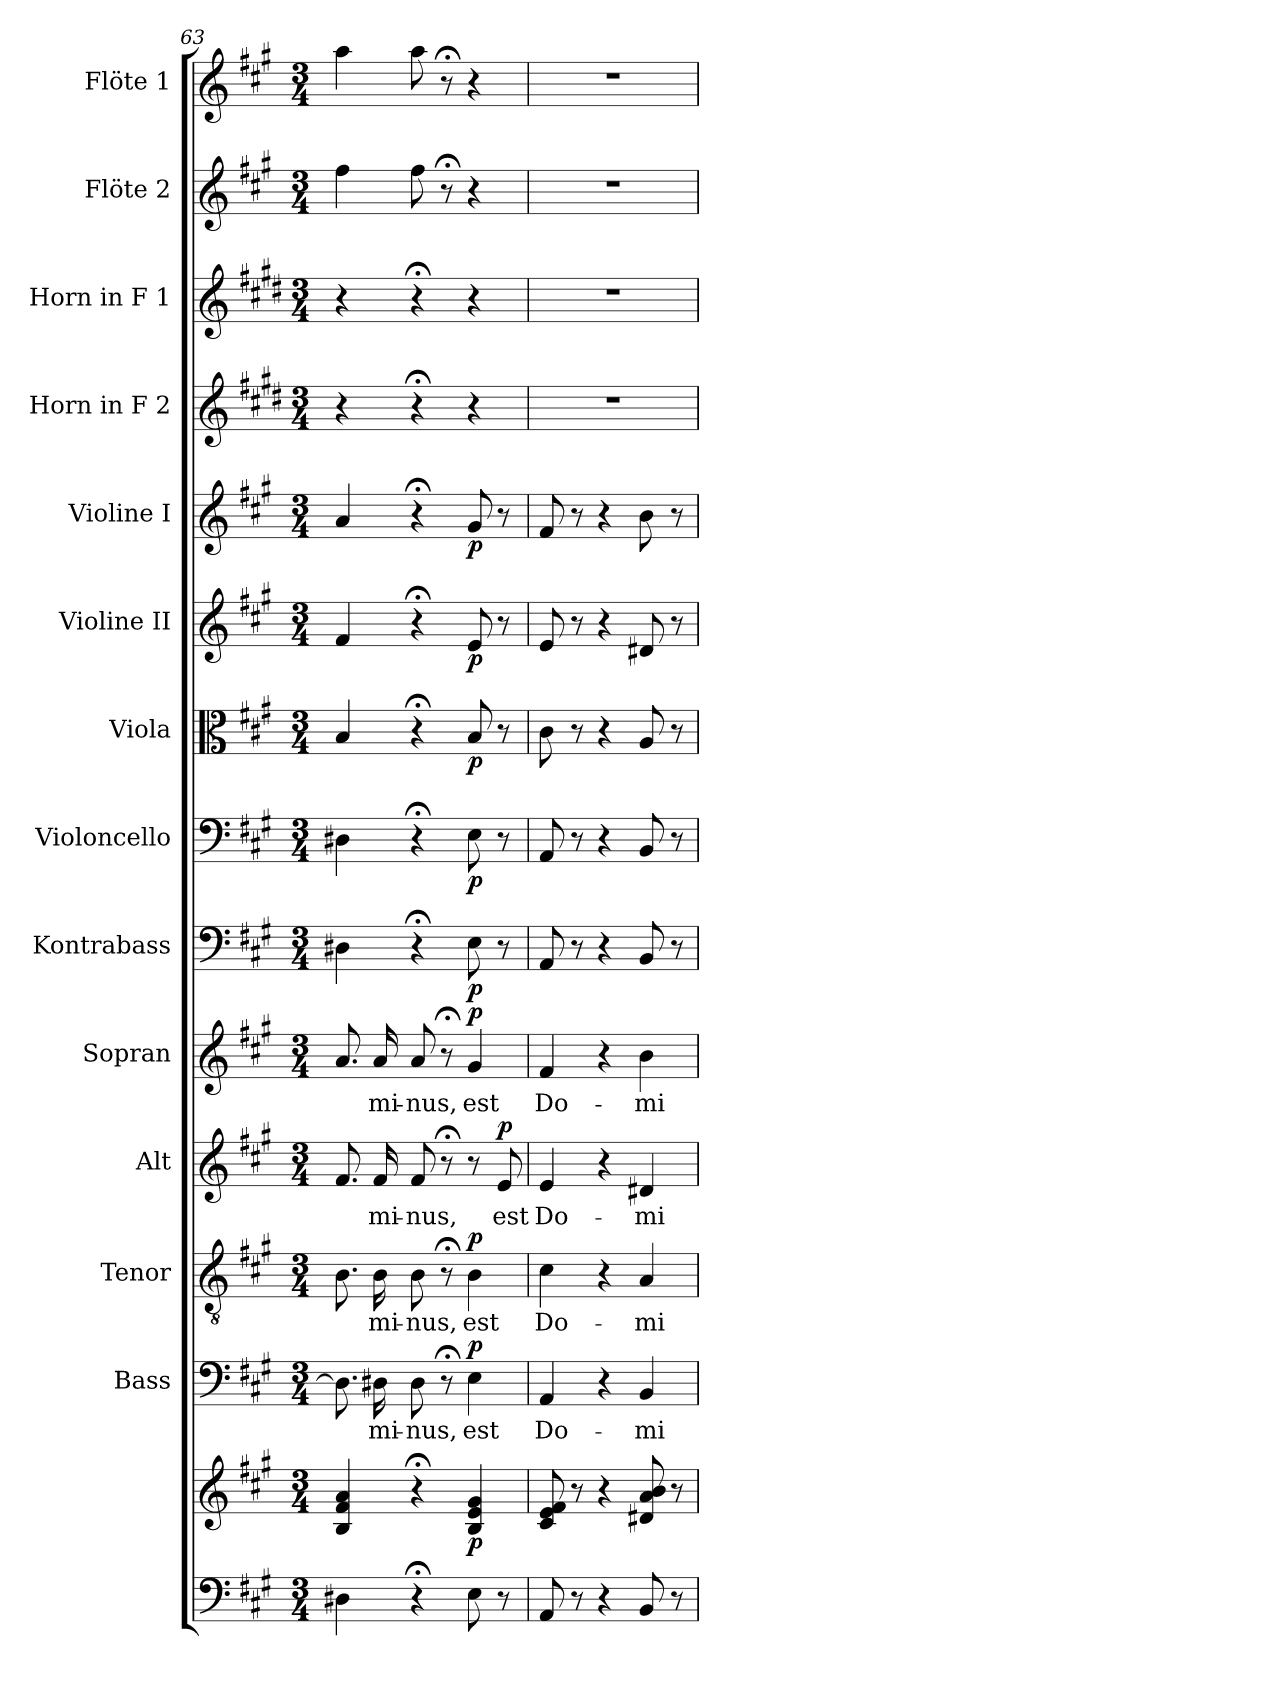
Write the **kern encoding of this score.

**kern	**kern	**dynam	**kern	**text	**dynam	**kern	**text	**dynam	**kern	**text	**dynam	**kern	**text	**dynam	**kern	**dynam	**kern	**dynam	**kern	**dynam	**kern	**dynam	**kern	**dynam	**kern	**kern	**kern	**kern
*part14	*part14	*part14	*part13	*part13	*part13	*part12	*part12	*part12	*part11	*part11	*part11	*part10	*part10	*part10	*part9	*part9	*part8	*part8	*part7	*part7	*part6	*part6	*part5	*part5	*part4	*part3	*part2	*part1
*staff15	*staff14	*staff14/15	*staff13	*staff13	*staff13	*staff12	*staff12	*staff12	*staff11	*staff11	*staff11	*staff10	*staff10	*staff10	*staff9	*staff9	*staff8	*staff8	*staff7	*staff7	*staff6	*staff6	*staff5	*staff5	*staff4	*staff3	*staff2	*staff1
*	*	*	*I"Bass	*	*	*I"Tenor	*	*	*I"Alt	*	*	*I"Sopran	*	*	*I"Kontrabass	*	*I"Violoncello	*	*I"Viola	*	*I"Violine II	*	*I"Violine I	*	*I"Horn in F 2	*I"Horn in F 1	*I"Flöte 2	*I"Flöte 1
*	*	*	*I'B.	*	*	*I'T.	*	*	*I'A.	*	*	*I'S.	*	*	*I'Kb.	*	*I'Vc.	*	*I'Vla.	*	*I'Vl. II	*	*I'Vl. I	*	*	*	*I'Fl. 2	*I'Fl. 1
*clefF4	*clefG2	*	*clefF4	*	*	*clefGv2	*	*	*clefG2	*	*	*clefG2	*	*	*clefF4	*	*clefF4	*	*clefC3	*	*clefG2	*	*clefG2	*	*clefG2	*clefG2	*clefG2	*clefG2
*	*	*	*	*	*	*	*	*	*	*	*	*	*	*	*ITrd7c12	*	*	*	*	*	*	*	*	*	*ITrd4c7	*ITrd4c7	*	*
*k[f#c#g#]	*k[f#c#g#]	*	*k[f#c#g#]	*	*	*k[f#c#g#]	*	*	*k[f#c#g#]	*	*	*k[f#c#g#]	*	*	*k[f#c#g#]	*	*k[f#c#g#]	*	*k[f#c#g#]	*	*k[f#c#g#]	*	*k[f#c#g#]	*	*k[f#c#g#]	*k[f#c#g#]	*k[f#c#g#]	*k[f#c#g#]
*A:	*A:	*	*A:	*	*	*A:	*	*	*A:	*	*	*A:	*	*	*A:	*	*A:	*	*A:	*	*A:	*	*A:	*	*A:	*A:	*A:	*A:
*M3/4	*M3/4	*	*M3/4	*	*	*M3/4	*	*	*M3/4	*	*	*M3/4	*	*	*M3/4	*	*M3/4	*	*M3/4	*	*M3/4	*	*M3/4	*	*M3/4	*M3/4	*M3/4	*M3/4
=63	=63	=63	=63	=63	=63	=63	=63	=63	=63	=63	=63	=63	=63	=63	=63	=63	=63	=63	=63	=63	=63	=63	=63	=63	=63	=63	=63	=63
4D#X\	4B/ 4f#/ 4a/	.	8.D#\]	.	.	8.B\	.	.	8.f#/	.	.	8.a/	.	.	4DD#X\	.	4D#X\	.	4B/	.	4f#/	.	4a/	.	4r	4r	4ff#\	4aa\
!	!	!	!	!LO:LY:b	!	!	!LO:LY:b	!	!	!LO:LY:b	!	!	!LO:LY:b	!	!	!	!	!	!	!	!	!	!	!	!	!	!	!
.	.	.	16D#X\	-mi-	.	16B\	-mi-	.	16f#/	-mi-	.	16a/	-mi-	.	.	.	.	.	.	.	.	.	.	.	.	.	.	.
!	!	!	!	!LO:LY:b	!	!	!LO:LY:b	!	!	!LO:LY:b	!	!	!LO:LY:b	!	!	!	!	!	!	!	!	!	!	!	!	!	!	!
4r;<	4r;<	.	8D#\	-nus,	.	8B\	-nus,	.	8f#/	-nus,	.	8a/	-nus,	.	4r;<	.	4r;<	.	4r;<	.	4r;<	.	4r;<	.	4r;<	4r;<	8ff#\	8aa\
.	.	.	8r;<	.	.	8r;<	.	.	8r;<	.	.	8r;<	.	.	.	.	.	.	.	.	.	.	.	.	.	.	8r;<	8r;<
!	!	!LO:DY:b	!	!LO:LY:b	!LO:DY:a	!	!LO:LY:b	!LO:DY:a	!	!	!	!	!LO:LY:b	!LO:DY:a	!	!LO:DY:b	!	!LO:DY:b	!	!LO:DY:b	!	!LO:DY:b	!	!LO:DY:b	!	!	!	!
8E\	4B/ 4e/ 4g#/	p	4E\	est	p	4B\	est	p	8r	.	.	4g#/	est	p	8EE\	p	8E\	p	8B/	p	8e/	p	8g#/	p	4r	4r	4r	4r
!	!	!	!	!	!	!	!	!	!	!LO:LY:b	!LO:DY:a	!	!	!	!	!	!	!	!	!	!	!	!	!	!	!	!	!
8r	.	.	.	.	.	.	.	.	8e/	est	p	.	.	.	8r	.	8r	.	8r	.	8r	.	8r	.	.	.	.	.
=64	=64	=64	=64	=64	=64	=64	=64	=64	=64	=64	=64	=64	=64	=64	=64	=64	=64	=64	=64	=64	=64	=64	=64	=64	=64	=64	=64	=64
!	!	!	!	!LO:LY:b	!	!	!LO:LY:b	!	!	!LO:LY:b	!	!	!LO:LY:b	!	!	!	!	!	!	!	!	!	!	!	!	!	!	!
8AA/	8c#/ 8e/ 8f#/	.	4AA/	Do-	.	4c#\	Do-	.	4e/	Do-	.	4f#/	Do-	.	8AAA/	.	8AA/	.	8c#\	.	8e/	.	8f#/	.	2.r	2.r	2.r	2.r
8r	8r	.	.	.	.	.	.	.	.	.	.	.	.	.	8r	.	8r	.	8r	.	8r	.	8r	.	.	.	.	.
4r	4r	.	4r	.	.	4r	.	.	4r	.	.	4r	.	.	4r	.	4r	.	4r	.	4r	.	4r	.	.	.	.	.
!	!	!	!	!LO:LY:b	!	!	!LO:LY:b	!	!	!LO:LY:b	!	!	!LO:LY:b	!	!	!	!	!	!	!	!	!	!	!	!	!	!	!
8BB/	8d#X/ 8a/ 8b/	.	4BB/	-mi-	.	4A/	-mi-	.	4d#X/	-mi-	.	4b\	-mi-	.	8BBB/	.	8BB/	.	8A/	.	8d#X/	.	8b\	.	.	.	.	.
8r	8r	.	.	.	.	.	.	.	.	.	.	.	.	.	8r	.	8r	.	8r	.	8r	.	8r	.	.	.	.	.
=	=	=	=	=	=	=	=	=	=	=	=	=	=	=	=	=	=	=	=	=	=	=	=	=	=	=	=	=
*-	*-	*-	*-	*-	*-	*-	*-	*-	*-	*-	*-	*-	*-	*-	*-	*-	*-	*-	*-	*-	*-	*-	*-	*-	*-	*-	*-	*-
